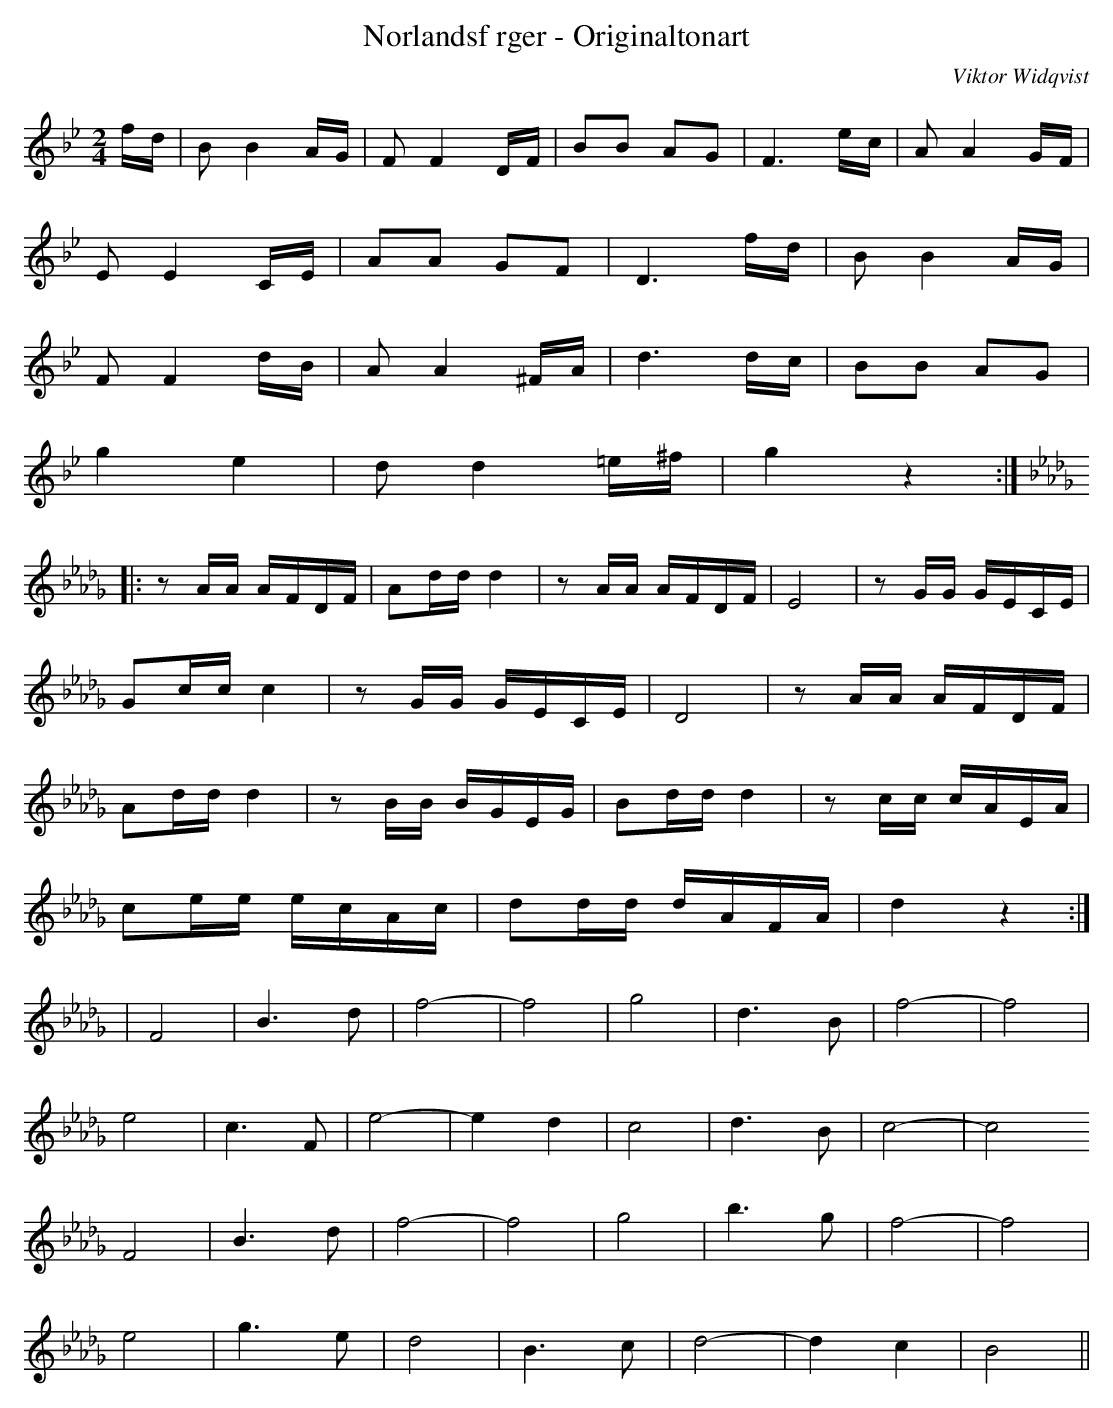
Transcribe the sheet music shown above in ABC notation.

X:1
T:Norlandsf rger - Originaltonart
M:2/4
C:Viktor Widqvist
L:1/8
K:Bb
f/d/ | BB2A/G/ | FF2D/F/ | BB AG | F3e/c/ | AA2G/F/ |
EE2C/E/ | AA GF | D3f/d/ | BB2 A/G/ |
FF2d/B/ | AA2^F/A/ | d3d/c/ | BB AG |
g2 e2 | dd2=e/^f/ | g2z2 :|
K:Db
|:zA/A/ A/F/D/F/ | Ad/d/ d2 |zA/A/ A/F/D/F/ | E4 |zG/G/ G/E/C/E/ |
Gc/c/ c2 |zG/G/ G/E/C/E/ | D4 |zA/A/ A/F/D/F/ |
Ad/d/ d2 |zB/B/ B/G/E/G/ | Bd/d/ d2 |zc/c/ c/A/E/A/ |
ce/e/ e/c/A/c/ | dd/d/ d/A/F/A/ | d2z2 :|
K:Bbm
|F4 | B2>d2 | f4- |f4| g4 | d2>B2 | f4- |f4|
e4 | c2>F2 | e4- | e2 d2 | c4 | d2>B2 | c4- | c4
F4 | B2>d2 | f4- |f4| g4 | b2>g2 | f4- |f4|
e4 | g2>e2 | d4 | B2>c2 | d4- | d2 c2 | B4 ||
